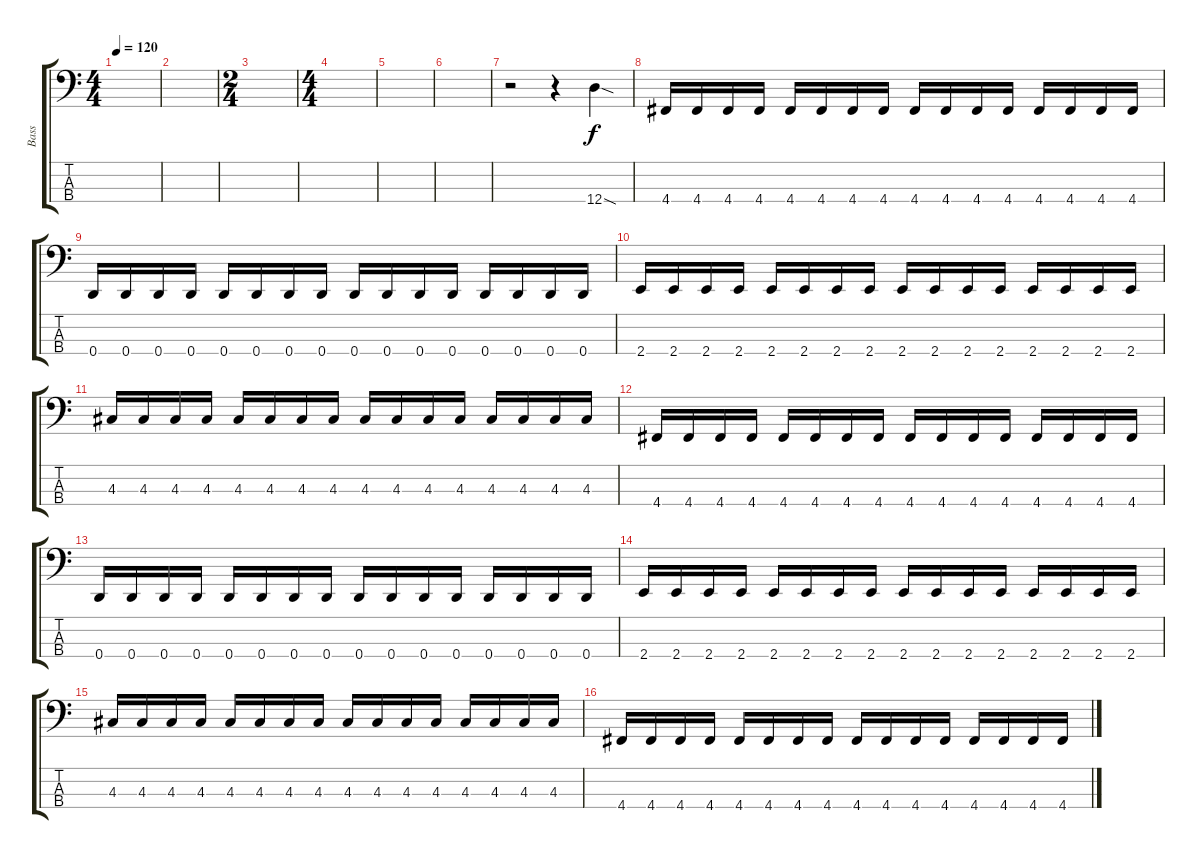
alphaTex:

\track ("Bass" "Bass") {instrument electricbassfinger}
\staff {score tabs}
\tuning (G2 D2 A1 D1) {hide}
\ts (4 4)
\tempo 120
\clef f4
\ks c
|
|
\ts (2 4)
|
\ts (4 4)
|
|
|
r.2 r.4 12.4{sod}.4 |
4.4.16 4.4.16 4.4.16 4.4.16 4.4.16 4.4.16 4.4.16 4.4.16 4.4.16 4.4.16 4.4.16 4.4.16 4.4.16 4.4.16 4.4.16 4.4.16 |
0.4.16 0.4.16 0.4.16 0.4.16 0.4.16 0.4.16 0.4.16 0.4.16 0.4.16 0.4.16 0.4.16 0.4.16 0.4.16 0.4.16 0.4.16 0.4.16 |
2.4.16 2.4.16 2.4.16 2.4.16 2.4.16 2.4.16 2.4.16 2.4.16 2.4.16 2.4.16 2.4.16 2.4.16 2.4.16 2.4.16 2.4.16 2.4.16 |
4.3.16 4.3.16 4.3.16 4.3.16 4.3.16 4.3.16 4.3.16 4.3.16 4.3.16 4.3.16 4.3.16 4.3.16 4.3.16 4.3.16 4.3.16 4.3.16 |
4.4.16 4.4.16 4.4.16 4.4.16 4.4.16 4.4.16 4.4.16 4.4.16 4.4.16 4.4.16 4.4.16 4.4.16 4.4.16 4.4.16 4.4.16 4.4.16 |
0.4.16 0.4.16 0.4.16 0.4.16 0.4.16 0.4.16 0.4.16 0.4.16 0.4.16 0.4.16 0.4.16 0.4.16 0.4.16 0.4.16 0.4.16 0.4.16 |
2.4.16 2.4.16 2.4.16 2.4.16 2.4.16 2.4.16 2.4.16 2.4.16 2.4.16 2.4.16 2.4.16 2.4.16 2.4.16 2.4.16 2.4.16 2.4.16 |
4.3.16 4.3.16 4.3.16 4.3.16 4.3.16 4.3.16 4.3.16 4.3.16 4.3.16 4.3.16 4.3.16 4.3.16 4.3.16 4.3.16 4.3.16 4.3.16 |
4.4.16 4.4.16 4.4.16 4.4.16 4.4.16 4.4.16 4.4.16 4.4.16 4.4.16 4.4.16 4.4.16 4.4.16 4.4.16 4.4.16 4.4.16 4.4.16
